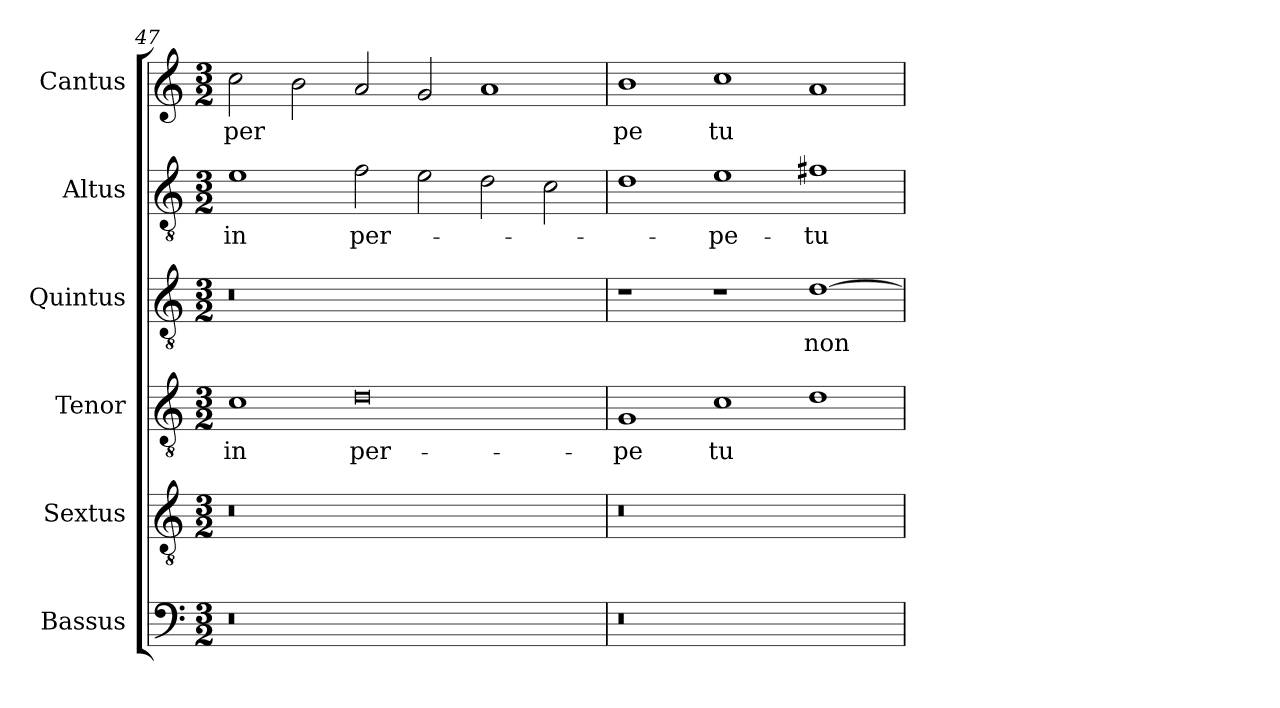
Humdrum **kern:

**kern	**kern	**kern	**text	**kern	**text	**kern	**text	**kern	**text
*part6	*part5	*part4	*part4	*part3	*part3	*part2	*part2	*part1	*part1
*staff6	*staff5	*staff4	*staff4	*staff3	*staff3	*staff2	*staff2	*staff1	*staff1
*I"Bassus	*I"Sextus	*I"Tenor	*	*I"Quintus	*	*I"Altus	*	*I"Cantus	*
*clefF4	*clefGv2	*clefGv2	*	*clefGv2	*	*clefGv2	*	*clefG2	*
*M3/2	*M3/2	*M3/2	*	*M3/2	*	*M3/2	*	*M3/2	*
=47	=47	=47	=47	=47	=47	=47	=47	=47	=47
!	!	!	!LO:LY:b:cj	!	!	!	!LO:LY:b:cj	!	!LO:LY:b
0.r	0.r	1c	in	0.r	.	1e	in	2cc\	per
.	.	.	.	.	.	.	.	2b\	.
!	!	!	!LO:LY:b:cj	!	!	!	!LO:LY:b	!	!
.	.	0d	per-	.	.	2f\	per-	2a/	.
.	.	.	.	.	.	2e\	.	2g/	.
.	.	.	.	.	.	2d\	.	1a	.
.	.	.	.	.	.	2c\	.	.	.
!!LO:LB:g=z
=48	=48	=48	=48	=48	=48	=48	=48	=48	=48
!	!	!	!LO:LY:b:cj	!	!	!	!	!	!LO:LY:b:cj
0.r	0.r	1G	-pe	1r	.	1d	.	1b	pe
!	!	!	!LO:LY:b:cj	!	!	!	!LO:LY:b:cj	!	!LO:LY:b:cj
.	.	1c	tu	1r	.	1e	-pe-	1cc	tu
!	!	!	!	!	!LO:LY:b	!	!LO:LY:b:cj	!	!
.	.	1d	.	[>1d	non	1f#X	-tu-	1a	.
=	=	=	=	=	=	=	=	=	=
*-	*-	*-	*-	*-	*-	*-	*-	*-	*-
